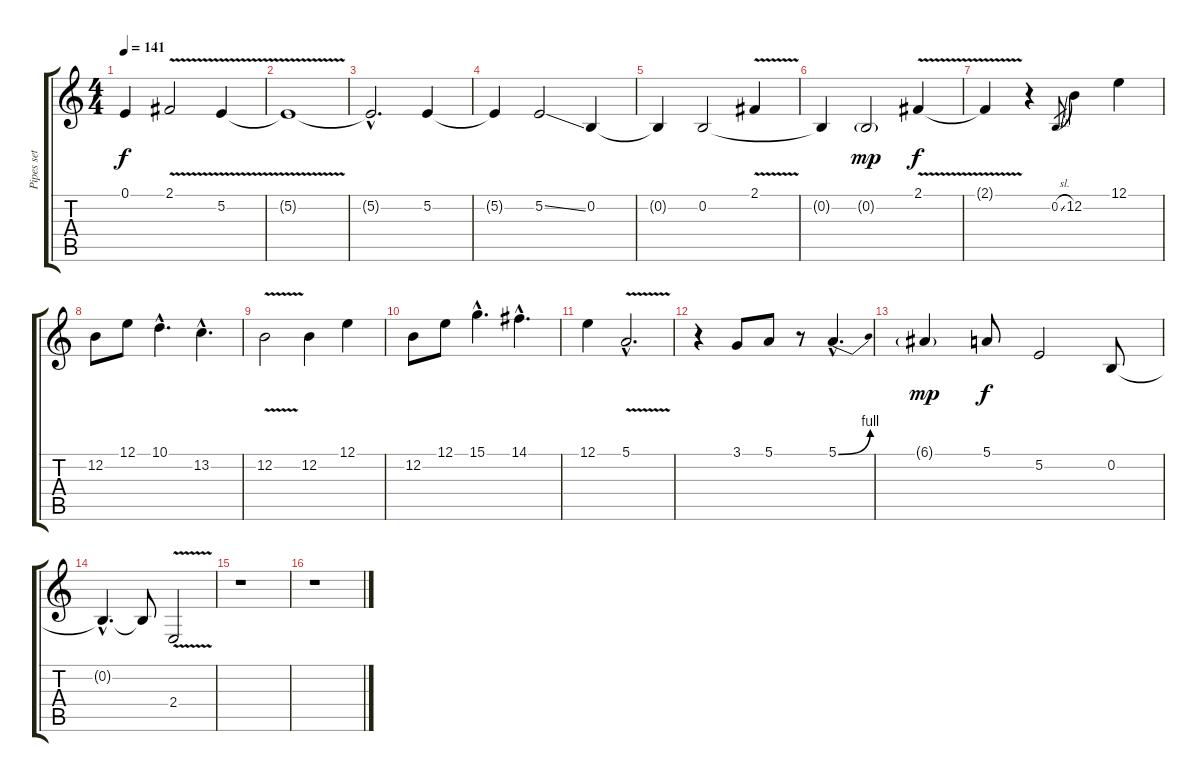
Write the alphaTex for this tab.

\track ("Pipes set" "Pipes set") {instrument piccolo}
\staff {score tabs}
\tuning (E4 B3 G3 D3 A2 E2) {hide}
\ts (4 4)
\tempo 141
\clef g2
\ks c
0.1.4{dy f} 2.1{v}.2 5.2{v}.4 |
5.2{t}.1 |
5.2{hac t}.2{d} 5.2.4 |
5.2{t}.4 5.2{ss}.2 0.2.4 |
0.2{t}.4 0.2.2 2.1{v}.4 |
0.2{t}.4 0.2{g}.2{dy mp} 2.1{v}.4{dy f} |
2.1{t}.4 r.4 0.2{sl}.8{gr} 12.2.4 12.1.4 |
12.2.8 12.1.8 10.1{hac}.4{d} 13.2{hac}.4{d} |
12.2{v}.2 12.2.4 12.1.4 |
12.2.8 12.1.8 15.1{hac}.4{d} 14.1{hac}.4{d} |
12.1.4 5.1{v hac}.2{d} |
r.4 3.1.8 5.1.8 r.8 5.1{be (bend 0 0 60 4) hac}.4{d} |
6.1{g}.4{dy mp} 5.1.8{dy f} 5.2.2 0.2.8 |
0.2{hac t}.4{d} 0.2{t}.8 2.4{v}.2 |
r.1 |
r.1
